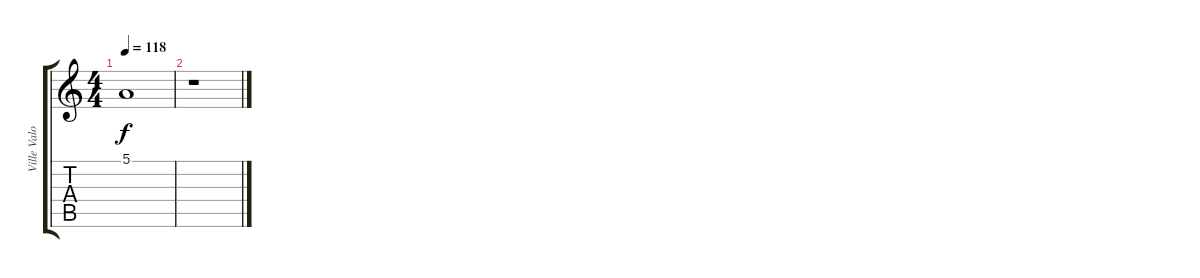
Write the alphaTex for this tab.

\track ("Ville Valo (Voice)" "Ville Valo") {instrument synthvoice}
\staff {score tabs}
\tuning (E4 B3 G3 D3 A2 E2) {hide}
\ts (4 4)
\tempo 118
\clef g2
\ks c
5.1{t}.1{dy f} |
r.1
